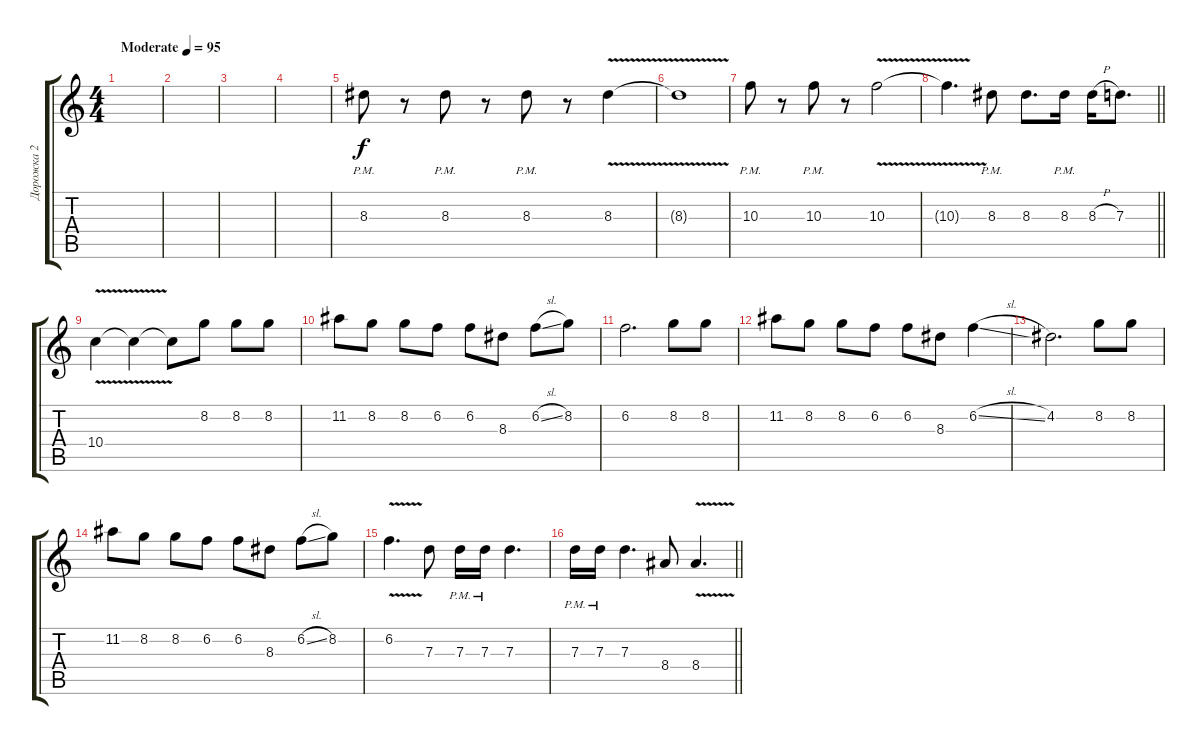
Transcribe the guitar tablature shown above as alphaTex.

\track ("Дорожка 2" "Дорожка 2") {instrument acousticguitarsteel}
\staff {score tabs}
\tuning (E4 B3 G3 D3 A2 E2) {hide}
\ts (4 4)
\tempo (95 "Moderate")
\clef g2
\ks c
|
|
|
|
8.3{pm}.8 r.8 8.3{pm}.8 r.8 8.3{pm}.8 r.8 8.3{v}.4 |
8.3{t}.1 |
10.3{pm}.8 r.8 10.3{pm}.8 r.8 10.3{v}.2 |
\barLineRight lightlight
10.3{t}.4{d} 8.3{pm}.8 8.3.8{d} 8.3{pm}.16 8.3{h}.16 7.3.8{d} |
10.4{v}.4 10.4{t}.4 10.4{t}.8 8.2.8 8.2.8 8.2.8 |
11.2.8 8.2.8 8.2.8 6.2.8 6.2.8 8.3.8 6.2{sl}.8 8.2.8 |
6.2.2{d} 8.2.8 8.2.8 |
11.2.8 8.2.8 8.2.8 6.2.8 6.2.8 8.3.8 6.2{sl}.4 |
4.2.2{d} 8.2.8 8.2.8 |
11.2.8 8.2.8 8.2.8 6.2.8 6.2.8 8.3.8 6.2{sl}.8 8.2.8 |
6.2{v}.4{d} 7.3.8 7.3{pm}.16 7.3{pm}.16 7.3.4{d} |
\barLineRight lightlight
7.3{pm}.16 7.3{pm}.16 7.3.4{d} 8.4.8 8.4{v}.4{d}
